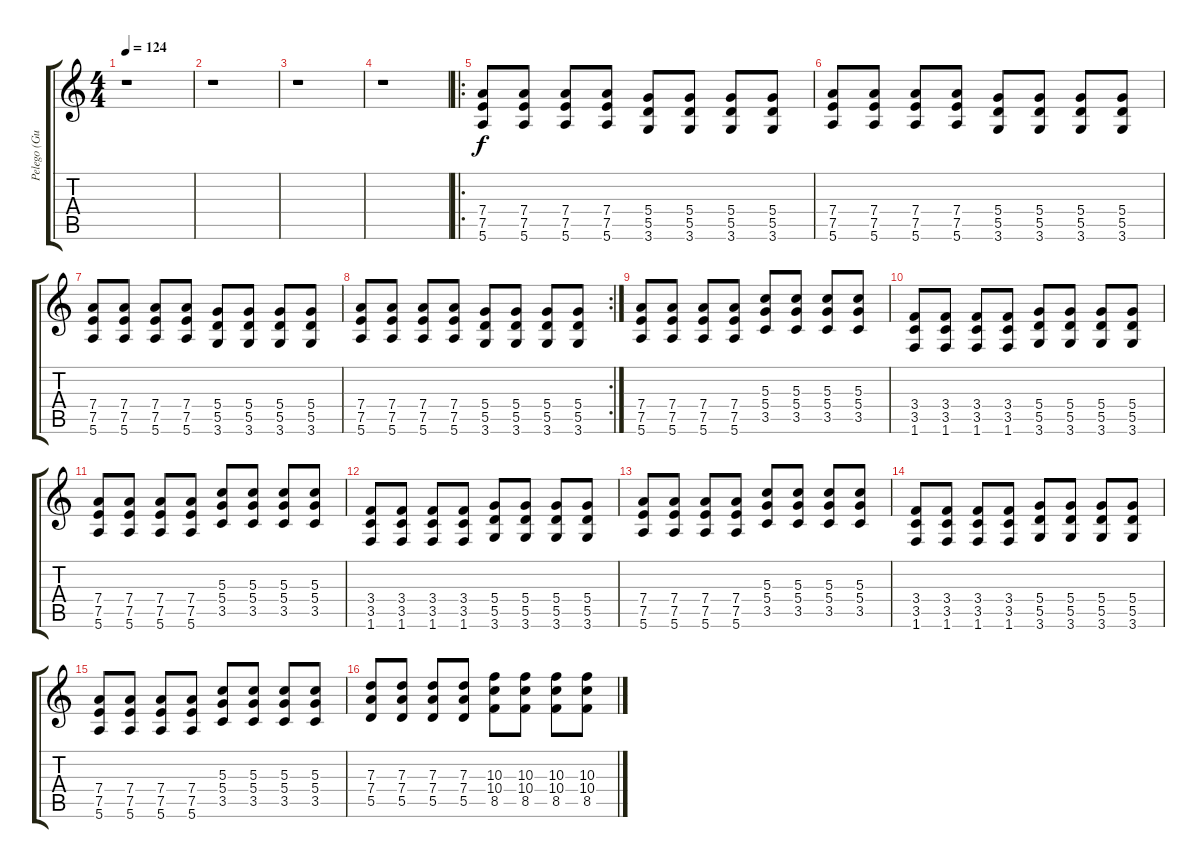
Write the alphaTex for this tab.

\track ("Pelego (Guitar)" "Pelego (Gu") {instrument distortionguitar}
\staff {score tabs}
\tuning (E4 B3 G3 D3 A2 E2) {hide}
\ts (4 4)
\tempo 124
\clef g2
\ks c
r.1{dy f instrument distortionguitar} |
r.1 |
r.1 |
r.1 |
\ro
(7.4 7.5 5.6).8 (7.4 7.5 5.6).8 (7.4 7.5 5.6).8 (7.4 7.5 5.6).8 (5.4 5.5 3.6).8 (5.4 5.5 3.6).8 (5.4 5.5 3.6).8 (5.4 5.5 3.6).8 |
(7.4 7.5 5.6).8 (7.4 7.5 5.6).8 (7.4 7.5 5.6).8 (7.4 7.5 5.6).8 (5.4 5.5 3.6).8 (5.4 5.5 3.6).8 (5.4 5.5 3.6).8 (5.4 5.5 3.6).8 |
(7.4 7.5 5.6).8 (7.4 7.5 5.6).8 (7.4 7.5 5.6).8 (7.4 7.5 5.6).8 (5.4 5.5 3.6).8 (5.4 5.5 3.6).8 (5.4 5.5 3.6).8 (5.4 5.5 3.6).8 |
\rc 2
(7.4 7.5 5.6).8 (7.4 7.5 5.6).8 (7.4 7.5 5.6).8 (7.4 7.5 5.6).8 (5.4 5.5 3.6).8 (5.4 5.5 3.6).8 (5.4 5.5 3.6).8 (5.4 5.5 3.6).8 |
(7.4 7.5 5.6).8 (7.4 7.5 5.6).8 (7.4 7.5 5.6).8 (7.4 7.5 5.6).8 (5.3 5.4 3.5).8 (5.3 5.4 3.5).8 (5.3 5.4 3.5).8 (5.3 5.4 3.5).8 |
(3.4 3.5 1.6).8 (3.4 3.5 1.6).8 (3.4 3.5 1.6).8 (3.4 3.5 1.6).8 (5.4 5.5 3.6).8 (5.4 5.5 3.6).8 (5.4 5.5 3.6).8 (5.4 5.5 3.6).8 |
(7.4 7.5 5.6).8 (7.4 7.5 5.6).8 (7.4 7.5 5.6).8 (7.4 7.5 5.6).8 (5.3 5.4 3.5).8 (5.3 5.4 3.5).8 (5.3 5.4 3.5).8 (5.3 5.4 3.5).8 |
(3.4 3.5 1.6).8 (3.4 3.5 1.6).8 (3.4 3.5 1.6).8 (3.4 3.5 1.6).8 (5.4 5.5 3.6).8 (5.4 5.5 3.6).8 (5.4 5.5 3.6).8 (5.4 5.5 3.6).8 |
(7.4 7.5 5.6).8 (7.4 7.5 5.6).8 (7.4 7.5 5.6).8 (7.4 7.5 5.6).8 (5.3 5.4 3.5).8 (5.3 5.4 3.5).8 (5.3 5.4 3.5).8 (5.3 5.4 3.5).8 |
(3.4 3.5 1.6).8 (3.4 3.5 1.6).8 (3.4 3.5 1.6).8 (3.4 3.5 1.6).8 (5.4 5.5 3.6).8 (5.4 5.5 3.6).8 (5.4 5.5 3.6).8 (5.4 5.5 3.6).8 |
(7.4 7.5 5.6).8 (7.4 7.5 5.6).8 (7.4 7.5 5.6).8 (7.4 7.5 5.6).8 (5.3 5.4 3.5).8 (5.3 5.4 3.5).8 (5.3 5.4 3.5).8 (5.3 5.4 3.5).8 |
(7.3 7.4 5.5).8 (7.3 7.4 5.5).8 (7.3 7.4 5.5).8 (7.3 7.4 5.5).8 (10.3 10.4 8.5).8 (10.3 10.4 8.5).8 (10.3 10.4 8.5).8 (10.3 10.4 8.5).8
